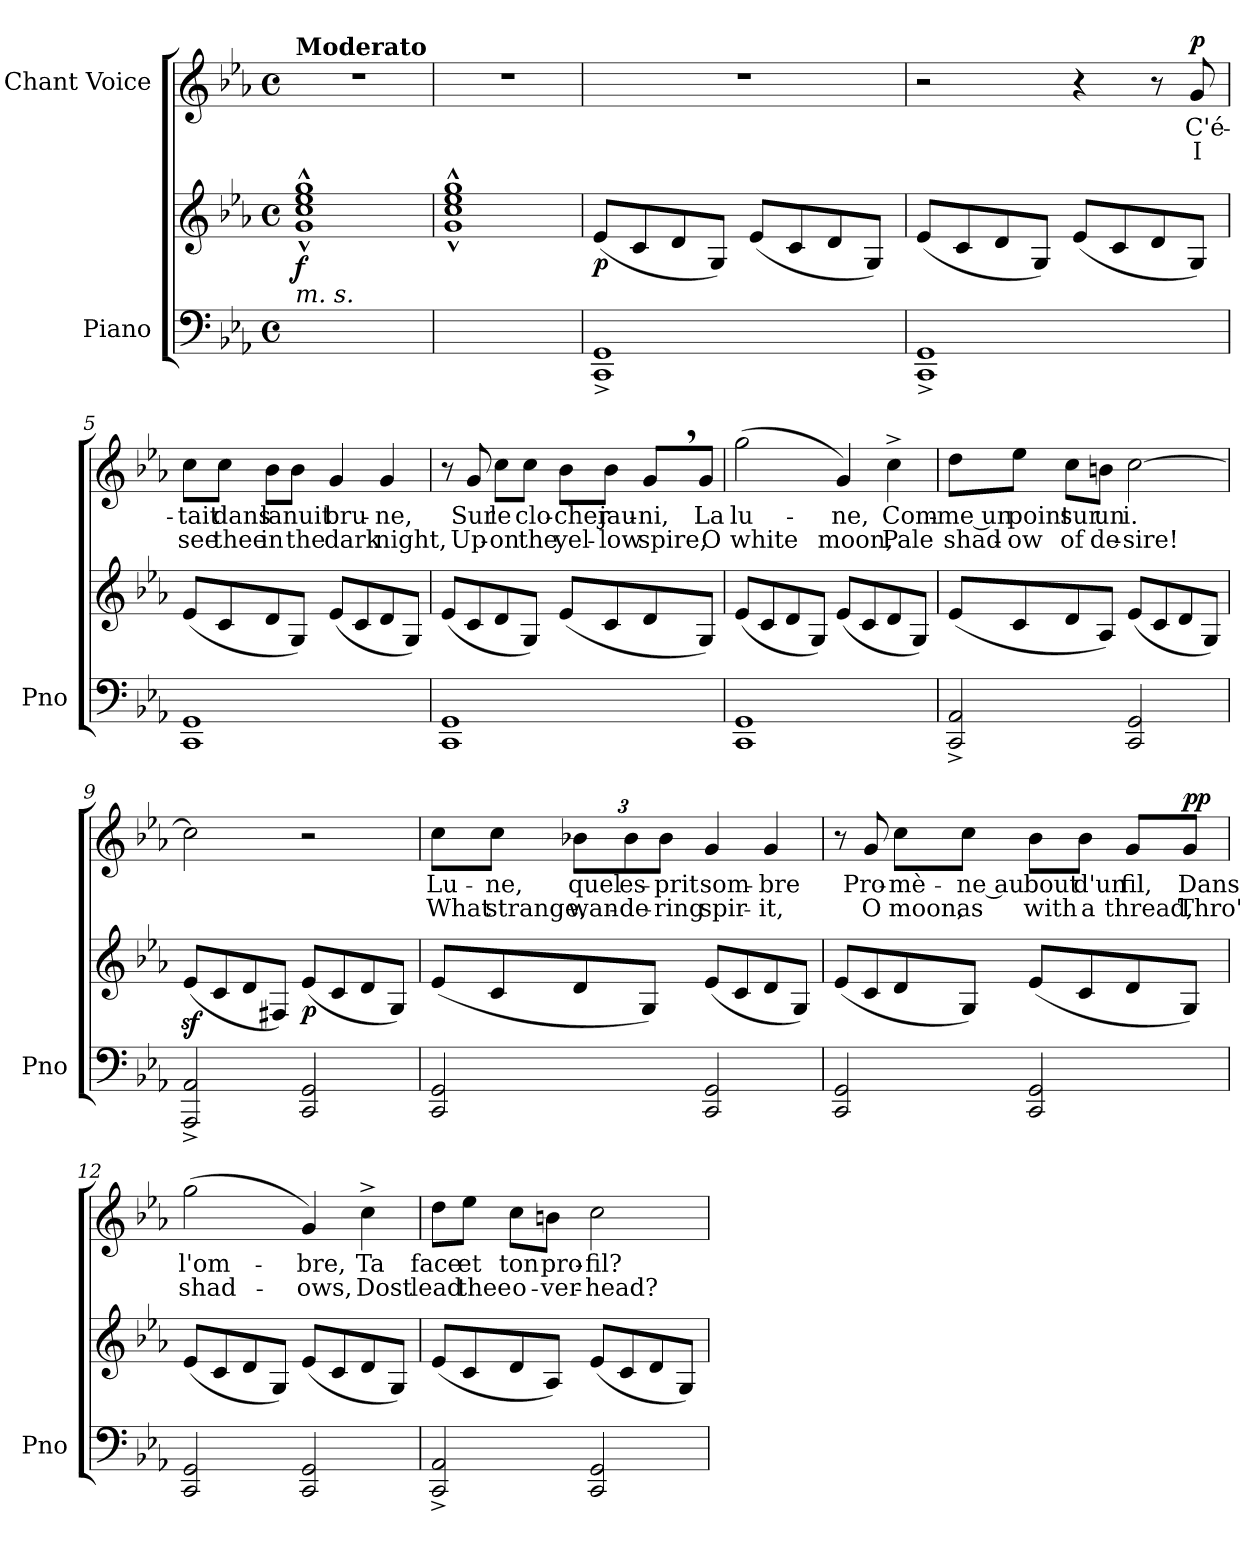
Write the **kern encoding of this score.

**kern	**kern	**dynam	**kern	**text	**text	**dynam
*part2	*part2	*part2	*part1	*part1	*part1	*part1
*staff3	*staff2	*staff2/3	*staff1	*staff1	*staff1	*staff1
*I"Piano	*	*	*I"Chant Voice	*	*	*
*I'Pno	*	*	*	*	*	*
*clefF4	*clefG2	*	*clefG2	*	*	*
*k[b-e-a-]	*k[b-e-a-]	*	*k[b-e-a-]	*	*	*
*M4/4	*M4/4	*	*M4/4	*	*	*
*met(c)	*met(c)	*	*met(c)	*	*	*
*MM104	*MM104	*	*MM104	*	*	*
=1	=1	=1	=1	=1	=1	=1
*	*^	*	*	*	*	*
!	!	!	!	!LO:TX:a:B:t=Moderato	!	!	!
!	!LO:TX:b:i:t=m. s.	!	!	!	!	!	!
!	!	!	!LO:DY:b	!	!	!	!
1ryy	1cc^^ 1ee-^^ 1gg^^	1g^^	f	1r	.	.	.
=2	=2	=2	=2	=2	=2	=2	=2
1ryy	1cc^^ 1ee-^^ 1gg^^	1g^^	.	1r	.	.	.
=3	=3	=3	=3	=3	=3	=3	=3
!	!	!	!LO:DY:b	!	!	!	!
*	*v	*v	*	*	*	*	*
1CC^ 1GG^	(8e-/L	p	1r	.	.	.
.	8c/	.	.	.	.	.
.	8d/	.	.	.	.	.
.	8G/J)	.	.	.	.	.
.	(8e-/L	.	.	.	.	.
.	8c/	.	.	.	.	.
.	8d/	.	.	.	.	.
.	8G/J)	.	.	.	.	.
=4	=4	=4	=4	=4	=4	=4
1CC^ 1GG^	(8e-/L	.	2r	.	.	.
.	8c/	.	.	.	.	.
.	8d/	.	.	.	.	.
.	8G/J)	.	.	.	.	.
.	(8e-/L	.	4r	.	.	.
.	8c/	.	.	.	.	.
.	8d/	.	8r	.	.	.
!	!	!	!	!LO:LY:b	!LO:LY:b	!LO:DY:a
.	8G/J)	.	8g/	C'é-	I	p
=5	=5	=5	=5	=5	=5	=5
!	!	!	!	!LO:LY:b	!LO:LY:b	!
1CC 1GG	(8e-/L	.	8cc\L	-tait	see	.
!	!	!	!	!LO:LY:b	!LO:LY:b	!
.	8c/	.	8cc\J	dans	thee	.
!	!	!	!	!LO:LY:b	!LO:LY:b	!
.	8d/	.	8b-\L	la	in	.
!	!	!	!	!LO:LY:b	!LO:LY:b	!
.	8G/J)	.	8b-\J	nuit	the	.
!	!	!	!	!LO:LY:b	!LO:LY:b	!
.	(8e-/L	.	4g/	bru-	dark	.
.	8c/	.	.	.	.	.
!	!	!	!	!LO:LY:b	!LO:LY:b	!
.	8d/	.	4g/	-ne,	night,	.
.	8G/J)	.	.	.	.	.
!!LO:LB:g=z
=6	=6	=6	=6	=6	=6	=6
1CC 1GG	(8e-/L	.	8r	.	.	.
!	!	!	!	!LO:LY:b	!LO:LY:b	!
.	8c/	.	8g/	Sur	Up-	.
!	!	!	!	!LO:LY:b	!LO:LY:b	!
.	8d/	.	8cc\L	le	-on	.
!	!	!	!	!LO:LY:b	!LO:LY:b	!
.	8G/J)	.	8cc\J	clo-	the	.
!	!	!	!	!LO:LY:b	!LO:LY:b	!
.	(8e-/L	.	8b-\L	-cher	yel-	.
!	!	!	!	!LO:LY:b	!LO:LY:b	!
.	8c/	.	8b-\J	jau-	-low	.
!	!	!	!	!LO:LY:b	!LO:LY:b	!
.	8d/	.	8g,/L	-ni,	spire,	.
!	!	!	!	!LO:LY:b	!LO:LY:b	!
.	8G/J)	.	8g/J	La	O	.
=7	=7	=7	=7	=7	=7	=7
!	!	!	!	!LO:LY:b	!LO:LY:b	!
1CC 1GG	(8e-/L	.	(2gg\	lu-	white	.
.	8c/	.	.	.	.	.
.	8d/	.	.	.	.	.
.	8G/J)	.	.	.	.	.
!	!	!	!	!LO:LY:b	!LO:LY:b	!
.	(8e-/L	.	4g/)	-ne,	moon,	.
.	8c/	.	.	.	.	.
!	!	!	!	!LO:LY:b	!LO:LY:b	!
.	8d/	.	4cc^\	Com-	Pale	.
.	8G/J)	.	.	.	.	.
=8	=8	=8	=8	=8	=8	=8
!	!	!	!	!LO:LY:b	!LO:LY:b	!
2CC/^ 2AA-/^	(8e-/L	.	8dd\L	me un	shad-	.
!	!	!	!	!LO:LY:b	!LO:LY:b	!
.	8c/	.	8ee-\J	point	-ow	.
!	!	!	!	!LO:LY:b	!LO:LY:b	!
.	8d/	.	8cc\L	sur	of	.
!	!	!	!	!LO:LY:b	!LO:LY:b	!
.	8A-/J)	.	8bn\J	un	de-	.
!	!	!	!	!LO:LY:b	!LO:LY:b	!
2CC/ 2GG/	(8e-/L	.	[2cc\	i.	-sire!	.
.	8c/	.	.	.	.	.
.	8d/	.	.	.	.	.
.	8G/J)	.	.	.	.	.
!!LO:LB:g=z
=9	=9	=9	=9	=9	=9	=9
2AAA-/^ 2AA-/^	(8e-z</L	.	2cc\]	.	.	.
.	8c/	.	.	.	.	.
.	8d/	.	.	.	.	.
.	8F#X/J)	.	.	.	.	.
!	!	!LO:DY:b	!	!	!	!
2CC/ 2GG/	(8e-/L	p	2r	.	.	.
.	8c/	.	.	.	.	.
.	8d/	.	.	.	.	.
.	8G/J)	.	.	.	.	.
=10	=10	=10	=10	=10	=10	=10
!	!	!	!	!LO:LY:b	!LO:LY:b	!
2CC/ 2GG/	(8e-/L	.	8cc\L	Lu-	What	.
!	!	!	!	!LO:LY:b	!LO:LY:b	!
.	8c/	.	8cc\J	-ne,	strange,	.
!	!	!	!	!LO:LY:b	!LO:LY:b	!
.	8d/	.	12b-X\L	quel	wan-	.
!	!	!	!	!LO:LY:b	!LO:LY:b	!
.	.	.	12b-\	es-	-de-	.
.	8G/J)	.	.	.	.	.
!	!	!	!	!LO:LY:b	!LO:LY:b	!
.	.	.	12b-\J	-prit	-ring	.
!	!	!	!	!LO:LY:b	!LO:LY:b	!
2CC/ 2GG/	(8e-/L	.	4g/	som-	spir-	.
.	8c/	.	.	.	.	.
!	!	!	!	!LO:LY:b	!LO:LY:b	!
.	8d/	.	4g/	-bre	-it,	.
.	8G/J)	.	.	.	.	.
=11	=11	=11	=11	=11	=11	=11
2CC/ 2GG/	(8e-/L	.	8r	.	.	.
!	!	!	!	!LO:LY:b	!LO:LY:b	!
.	8c/	.	8g/	Pro-	O	.
!	!	!	!	!LO:LY:b	!LO:LY:b	!
.	8d/	.	8cc\L	-mè-	moon,	.
!	!	!	!	!LO:LY:b	!LO:LY:b	!
.	8G/J)	.	8cc\J	ne au	as	.
!	!	!	!	!LO:LY:b	!LO:LY:b	!
2CC/ 2GG/	(8e-/L	.	8b-\L	bout	with	.
!	!	!	!	!LO:LY:b	!LO:LY:b	!
.	8c/	.	8b-\J	d'un	a	.
!	!	!	!	!LO:LY:b	!LO:LY:b	!
.	8d/	.	8g/L	fil,	thread,	.
!	!	!	!	!LO:LY:b	!LO:LY:b	!LO:DY:a
.	8G/J)	.	8g/J	Dans	Thro'	pp
!!LO:PB:g=z
=12	=12	=12	=12	=12	=12	=12
!	!	!	!	!LO:LY:b	!LO:LY:b	!
2CC/ 2GG/	(8e-/L	.	(2gg\	l'om-	shad-	.
.	8c/	.	.	.	.	.
.	8d/	.	.	.	.	.
.	8G/J)	.	.	.	.	.
!	!	!	!	!LO:LY:b	!LO:LY:b	!
2CC/ 2GG/	(8e-/L	.	4g/)	-bre,	-ows,	.
.	8c/	.	.	.	.	.
!	!	!	!	!LO:LY:b	!LO:LY:b	!
.	8d/	.	4cc^\	Ta	Dost	.
.	8G/J)	.	.	.	.	.
=13	=13	=13	=13	=13	=13	=13
!	!	!	!	!LO:LY:b	!LO:LY:b	!
2CC/^> 2AA-/^>	(8e-/L	.	8dd\L	face	lead	.
!	!	!	!	!LO:LY:b	!LO:LY:b	!
.	8c/	.	8ee-\J	et	thee	.
!	!	!	!	!LO:LY:b	!LO:LY:b	!
.	8d/	.	8cc\L	ton	o-	.
!	!	!	!	!LO:LY:b	!LO:LY:b	!
.	8A-/J)	.	8bn\J	pro-	-ver-	.
!	!	!	!	!LO:LY:b	!LO:LY:b	!
2CC/ 2GG/	(8e-/L	.	2cc\	-fil?	-head?	.
.	8c/	.	.	.	.	.
.	8d/	.	.	.	.	.
.	8G/J)	.	.	.	.	.
=	=	=	=	=	=	=
*-	*-	*-	*-	*-	*-	*-
